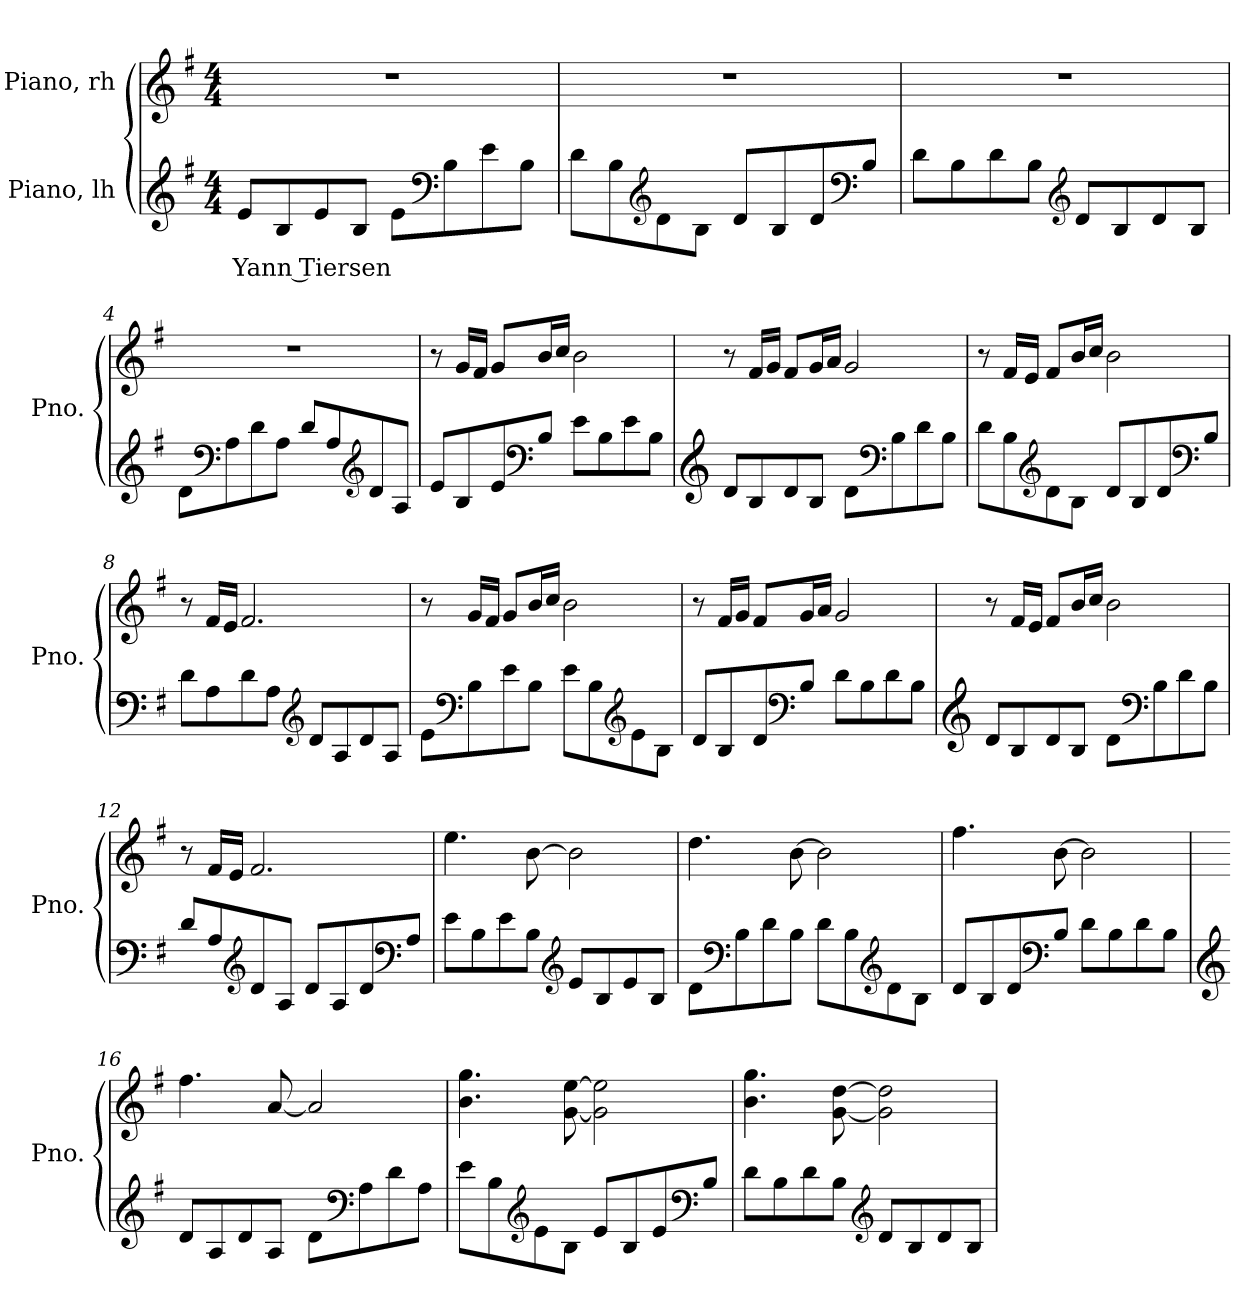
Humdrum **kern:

**kern	**text	**kern
*part2	*part2	*part1
*staff2	*staff2	*staff1
*I"Piano, lh	*	*I"Piano, rh
*I'Pno.	*	*I'Pno.
*clefG2	*	*clefG2
*k[f#]	*	*k[f#]
*M4/4	*	*M4/4
*MM90	*	*MM90
=1	=1	=1
!	!LO:LY:b	!
8e/L	Yann Tiersen	1r
8B/	.	.
8e/	.	.
8B/J	.	.
8e\L	.	.
*clefF4	*	*
8B\	.	.
8e\	.	.
8B\J	.	.
=2	=2	=2
8d\L	.	1r
8B\	.	.
*clefG2	*	*
8d\	.	.
8B\J	.	.
8d/L	.	.
8B/	.	.
8d/	.	.
*clefF4	*	*
8B/J	.	.
=3	=3	=3
8d\L	.	1r
8B\	.	.
8d\	.	.
8B\J	.	.
*clefG2	*	*
8d/L	.	.
8B/	.	.
8d/	.	.
8B/J	.	.
!!LO:LB:g=z
=4	=4	=4
8d\L	.	1r
*clefF4	*	*
8A\	.	.
8d\	.	.
8A\J	.	.
8d/L	.	.
8A/	.	.
*clefG2	*	*
8d/	.	.
8A/J	.	.
=5	=5	=5
8e/L	.	8r
8B/	.	16g/LL
.	.	16f#/JJ
8e/	.	8g/L
*clefF4	*	*
8B/J	.	16b/L
.	.	16cc/JJ
8e\L	.	2b\
8B\	.	.
8e\	.	.
8B\J	.	.
=6	=6	=6
*clefG2	*	*
8d/L	.	8r
8B/	.	16f#/LL
.	.	16g/JJ
8d/	.	8f#/L
8B/J	.	16g/L
.	.	16a/JJ
8d\L	.	2g/
*clefF4	*	*
8B\	.	.
8d\	.	.
8B\J	.	.
!!LO:LB:g=z
=7	=7	=7
8d\L	.	8r
8B\	.	16f#/LL
.	.	16e/JJ
*clefG2	*	*
8d\	.	8f#/L
8B\J	.	16b/L
.	.	16cc/JJ
8d/L	.	2b\
8B/	.	.
8d/	.	.
*clefF4	*	*
8B/J	.	.
=8	=8	=8
8d\L	.	8r
8A\	.	16f#/LL
.	.	16e/JJ
8d\	.	2.f#/
8A\J	.	.
*clefG2	*	*
8d/L	.	.
8A/	.	.
8d/	.	.
8A/J	.	.
=9	=9	=9
8e\L	.	8r
*clefF4	*	*
8B\	.	16g/LL
.	.	16f#/JJ
8e\	.	8g/L
8B\J	.	16b/L
.	.	16cc/JJ
8e\L	.	2b\
8B\	.	.
*clefG2	*	*
8e\	.	.
8B\J	.	.
!!LO:LB:g=z
=10	=10	=10
8d/L	.	8r
8B/	.	16f#/LL
.	.	16g/JJ
8d/	.	8f#/L
*clefF4	*	*
8B/J	.	16g/L
.	.	16a/JJ
8d\L	.	2g/
8B\	.	.
8d\	.	.
8B\J	.	.
=11	=11	=11
*clefG2	*	*
8d/L	.	8r
8B/	.	16f#/LL
.	.	16e/JJ
8d/	.	8f#/L
8B/J	.	16b/L
.	.	16cc/JJ
8d\L	.	2b\
*clefF4	*	*
8B\	.	.
8d\	.	.
8B\J	.	.
=12	=12	=12
8d/L	.	8r
8A/	.	16f#/LL
.	.	16e/JJ
*clefG2	*	*
8d/	.	2.f#/
8A/J	.	.
8d/L	.	.
8A/	.	.
8d/	.	.
*clefF4	*	*
8A/J	.	.
!!LO:LB:g=z
=13	=13	=13
8e\L	.	4.ee\
8B\	.	.
8e\	.	.
8B\J	.	[8b\
*clefG2	*	*
8e/L	.	2b\]
8B/	.	.
8e/	.	.
8B/J	.	.
=14	=14	=14
8d\L	.	4.dd\
*clefF4	*	*
8B\	.	.
8d\	.	.
8B\J	.	[8b\
8d\L	.	2b\]
8B\	.	.
*clefG2	*	*
8d\	.	.
8B\J	.	.
=15	=15	=15
8d/L	.	4.ff#\
8B/	.	.
8d/	.	.
*clefF4	*	*
8B/J	.	[8b\
8d\L	.	2b\]
8B\	.	.
8d\	.	.
8B\J	.	.
!!LO:LB:g=z
=16	=16	=16
*clefG2	*	*
8d/L	.	4.ff#\
8A/	.	.
8d/	.	.
8A/J	.	[8a/
8d\L	.	2a/]
*clefF4	*	*
8A\	.	.
8d\	.	.
8A\J	.	.
=17	=17	=17
8e\L	.	4.b\ 4.gg\
8B\	.	.
*clefG2	*	*
8e\	.	.
8B\J	.	[8g\ [8ee\
8e/L	.	2g\] 2ee\]
8B/	.	.
8e/	.	.
*clefF4	*	*
8B/J	.	.
=18	=18	=18
8d\L	.	4.b\ 4.gg\
8B\	.	.
8d\	.	.
8B\J	.	[8g\ [8dd\
*clefG2	*	*
8d/L	.	2g\] 2dd\]
8B/	.	.
8d/	.	.
8B/J	.	.
=	=	=
*-	*-	*-
